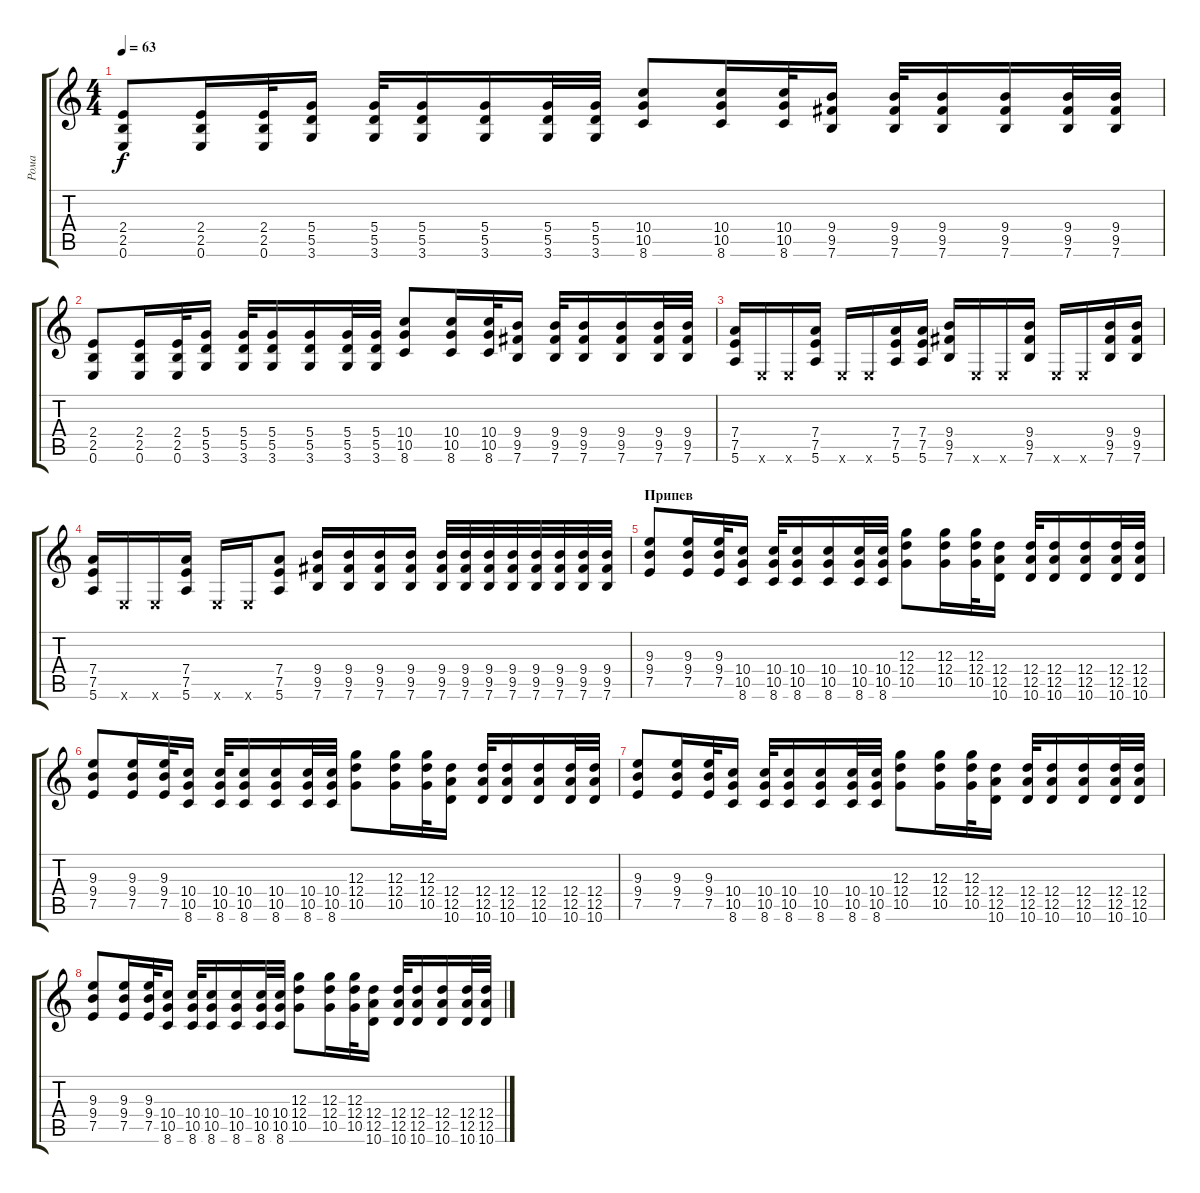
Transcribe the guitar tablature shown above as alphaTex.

\track ("Рома" "Рома") {instrument distortionguitar}
\staff {score tabs}
\tuning (E4 B3 G3 D3 A2 E2) {hide}
\ts (4 4)
\tempo 63
\clef g2
\ks c
(2.4 2.5 0.6).8{dy f} (2.4 2.5 0.6).16 (2.4 2.5 0.6).32 (5.4 5.5 3.6).16 (5.4 5.5 3.6).32 (5.4 5.5 3.6).16 (5.4 5.5 3.6).16 (5.4 5.5 3.6).32 (5.4 5.5 3.6).32 (10.4 10.5 8.6).8 (10.4 10.5 8.6).16 (10.4 10.5 8.6).32 (9.4 9.5 7.6).16 (9.4 9.5 7.6).32 (9.4 9.5 7.6).16 (9.4 9.5 7.6).16 (9.4 9.5 7.6).32 (9.4 9.5 7.6).32 |
(2.4 2.5 0.6).8 (2.4 2.5 0.6).16 (2.4 2.5 0.6).32 (5.4 5.5 3.6).16 (5.4 5.5 3.6).32 (5.4 5.5 3.6).16 (5.4 5.5 3.6).16 (5.4 5.5 3.6).32 (5.4 5.5 3.6).32 (10.4 10.5 8.6).8 (10.4 10.5 8.6).16 (10.4 10.5 8.6).32 (9.4 9.5 7.6).16 (9.4 9.5 7.6).32 (9.4 9.5 7.6).16 (9.4 9.5 7.6).16 (9.4 9.5 7.6).32 (9.4 9.5 7.6).32 |
(7.4 7.5 5.6).16 0.6{x}.16 0.6{x}.16 (7.4 7.5 5.6).16 0.6{x}.16 0.6{x}.16 (7.4 7.5 5.6).16 (7.4 7.5 5.6).16 (9.4 9.5 7.6).16 0.6{x}.16 0.6{x}.16 (9.4 9.5 7.6).16 0.6{x}.16 0.6{x}.16 (9.4 9.5 7.6).16 (9.4 9.5 7.6).16 |
(7.4 7.5 5.6).16 0.6{x}.16 0.6{x}.16 (7.4 7.5 5.6).16 0.6{x}.16 0.6{x}.16 (7.4 7.5 5.6).8 (9.4 9.5 7.6).16 (9.4 9.5 7.6).16 (9.4 9.5 7.6).16 (9.4 9.5 7.6).16 (9.4 9.5 7.6).32 (9.4 9.5 7.6).32 (9.4 9.5 7.6).32 (9.4 9.5 7.6).32 (9.4 9.5 7.6).32 (9.4 9.5 7.6).32 (9.4 9.5 7.6).32 (9.4 9.5 7.6).32 |
\section ("" "Припев")
(9.3 9.4 7.5).8 (9.3 9.4 7.5).16 (9.3 9.4 7.5).32 (10.4 10.5 8.6).16 (10.4 10.5 8.6).32 (10.4 10.5 8.6).16 (10.4 10.5 8.6).16 (10.4 10.5 8.6).32 (10.4 10.5 8.6).32 (12.3 12.4 10.5).8 (12.3 12.4 10.5).16 (12.3 12.4 10.5).32 (12.4 12.5 10.6).16 (12.4 12.5 10.6).32 (12.4 12.5 10.6).16 (12.4 12.5 10.6).16 (12.4 12.5 10.6).32 (12.4 12.5 10.6).32 |
(9.3 9.4 7.5).8 (9.3 9.4 7.5).16 (9.3 9.4 7.5).32 (10.4 10.5 8.6).16 (10.4 10.5 8.6).32 (10.4 10.5 8.6).16 (10.4 10.5 8.6).16 (10.4 10.5 8.6).32 (10.4 10.5 8.6).32 (12.3 12.4 10.5).8 (12.3 12.4 10.5).16 (12.3 12.4 10.5).32 (12.4 12.5 10.6).16 (12.4 12.5 10.6).32 (12.4 12.5 10.6).16 (12.4 12.5 10.6).16 (12.4 12.5 10.6).32 (12.4 12.5 10.6).32 |
(9.3 9.4 7.5).8 (9.3 9.4 7.5).16 (9.3 9.4 7.5).32 (10.4 10.5 8.6).16 (10.4 10.5 8.6).32 (10.4 10.5 8.6).16 (10.4 10.5 8.6).16 (10.4 10.5 8.6).32 (10.4 10.5 8.6).32 (12.3 12.4 10.5).8 (12.3 12.4 10.5).16 (12.3 12.4 10.5).32 (12.4 12.5 10.6).16 (12.4 12.5 10.6).32 (12.4 12.5 10.6).16 (12.4 12.5 10.6).16 (12.4 12.5 10.6).32 (12.4 12.5 10.6).32 |
(9.3 9.4 7.5).8 (9.3 9.4 7.5).16 (9.3 9.4 7.5).32 (10.4 10.5 8.6).16 (10.4 10.5 8.6).32 (10.4 10.5 8.6).16 (10.4 10.5 8.6).16 (10.4 10.5 8.6).32 (10.4 10.5 8.6).32 (12.3 12.4 10.5).8 (12.3 12.4 10.5).16 (12.3 12.4 10.5).32 (12.4 12.5 10.6).16 (12.4 12.5 10.6).32 (12.4 12.5 10.6).16 (12.4 12.5 10.6).16 (12.4 12.5 10.6).32 (12.4 12.5 10.6).32
